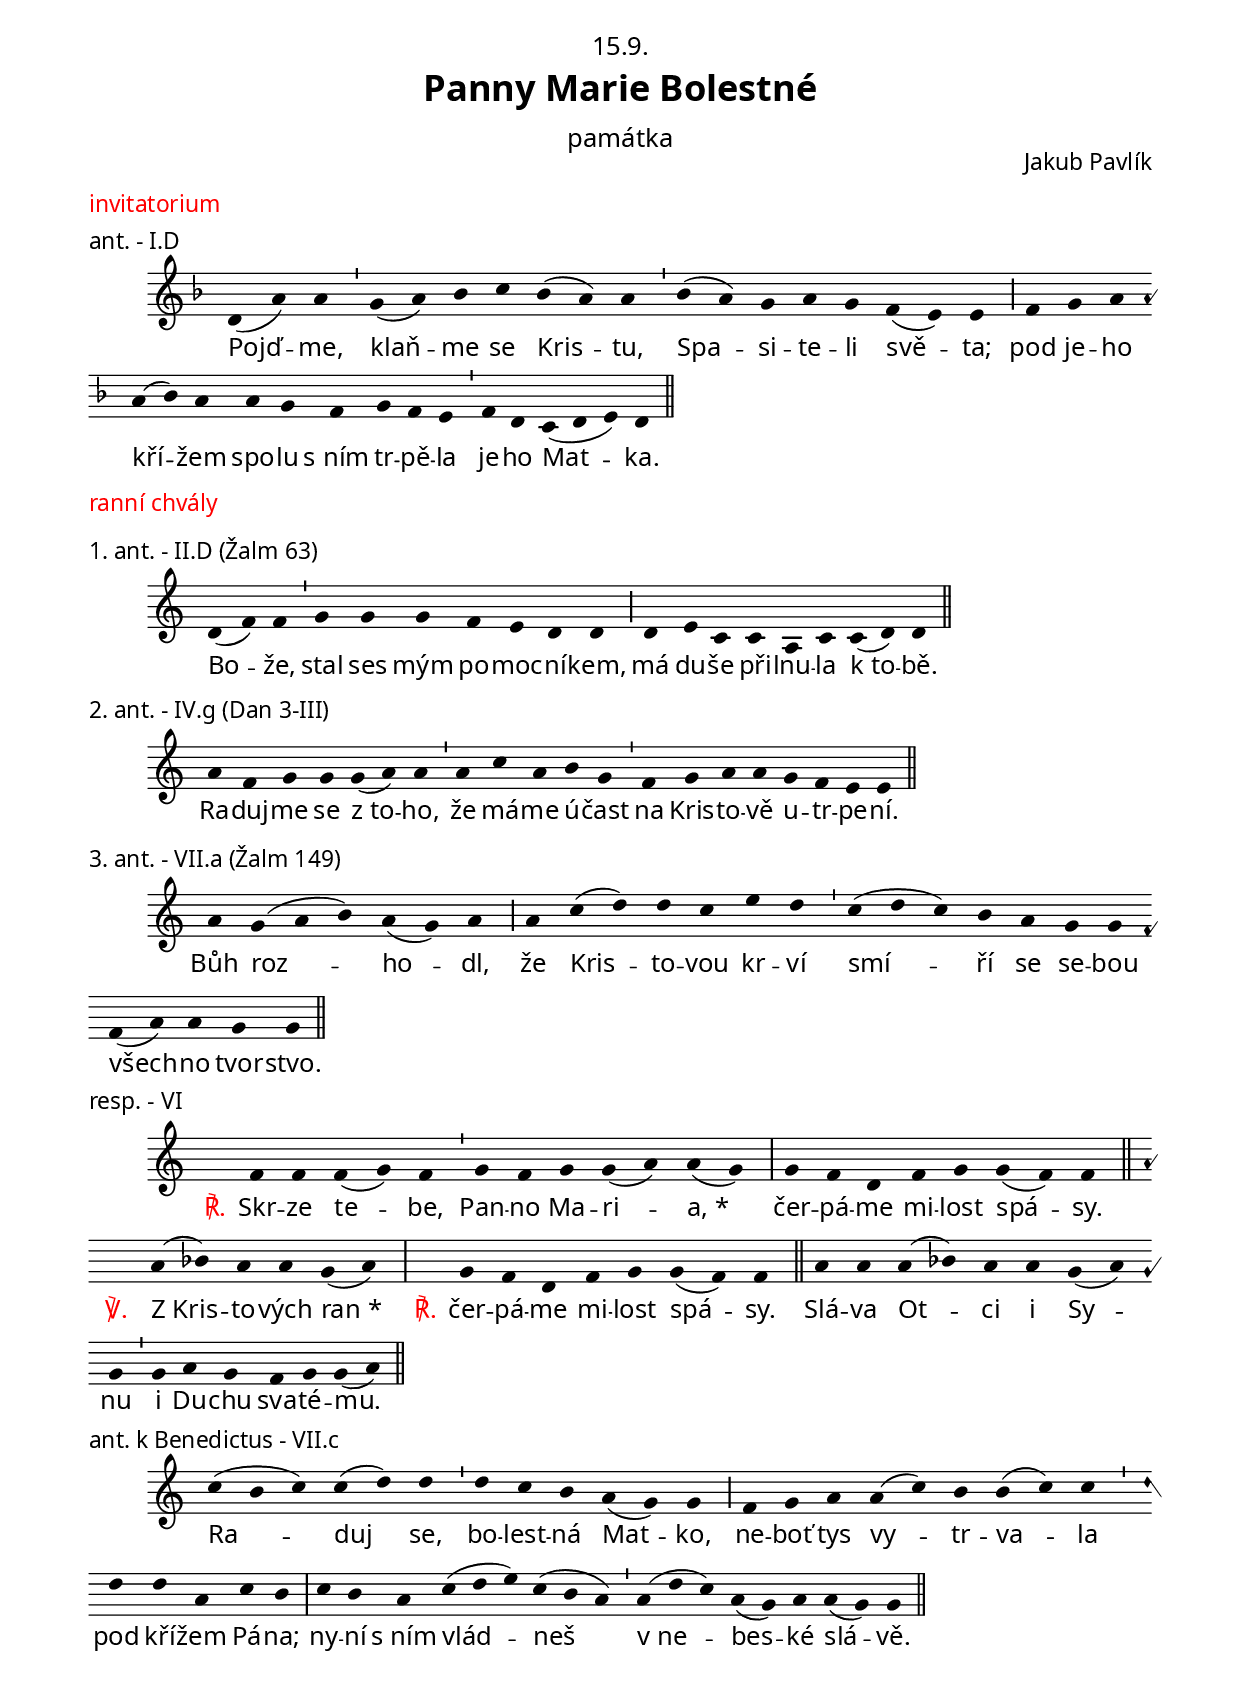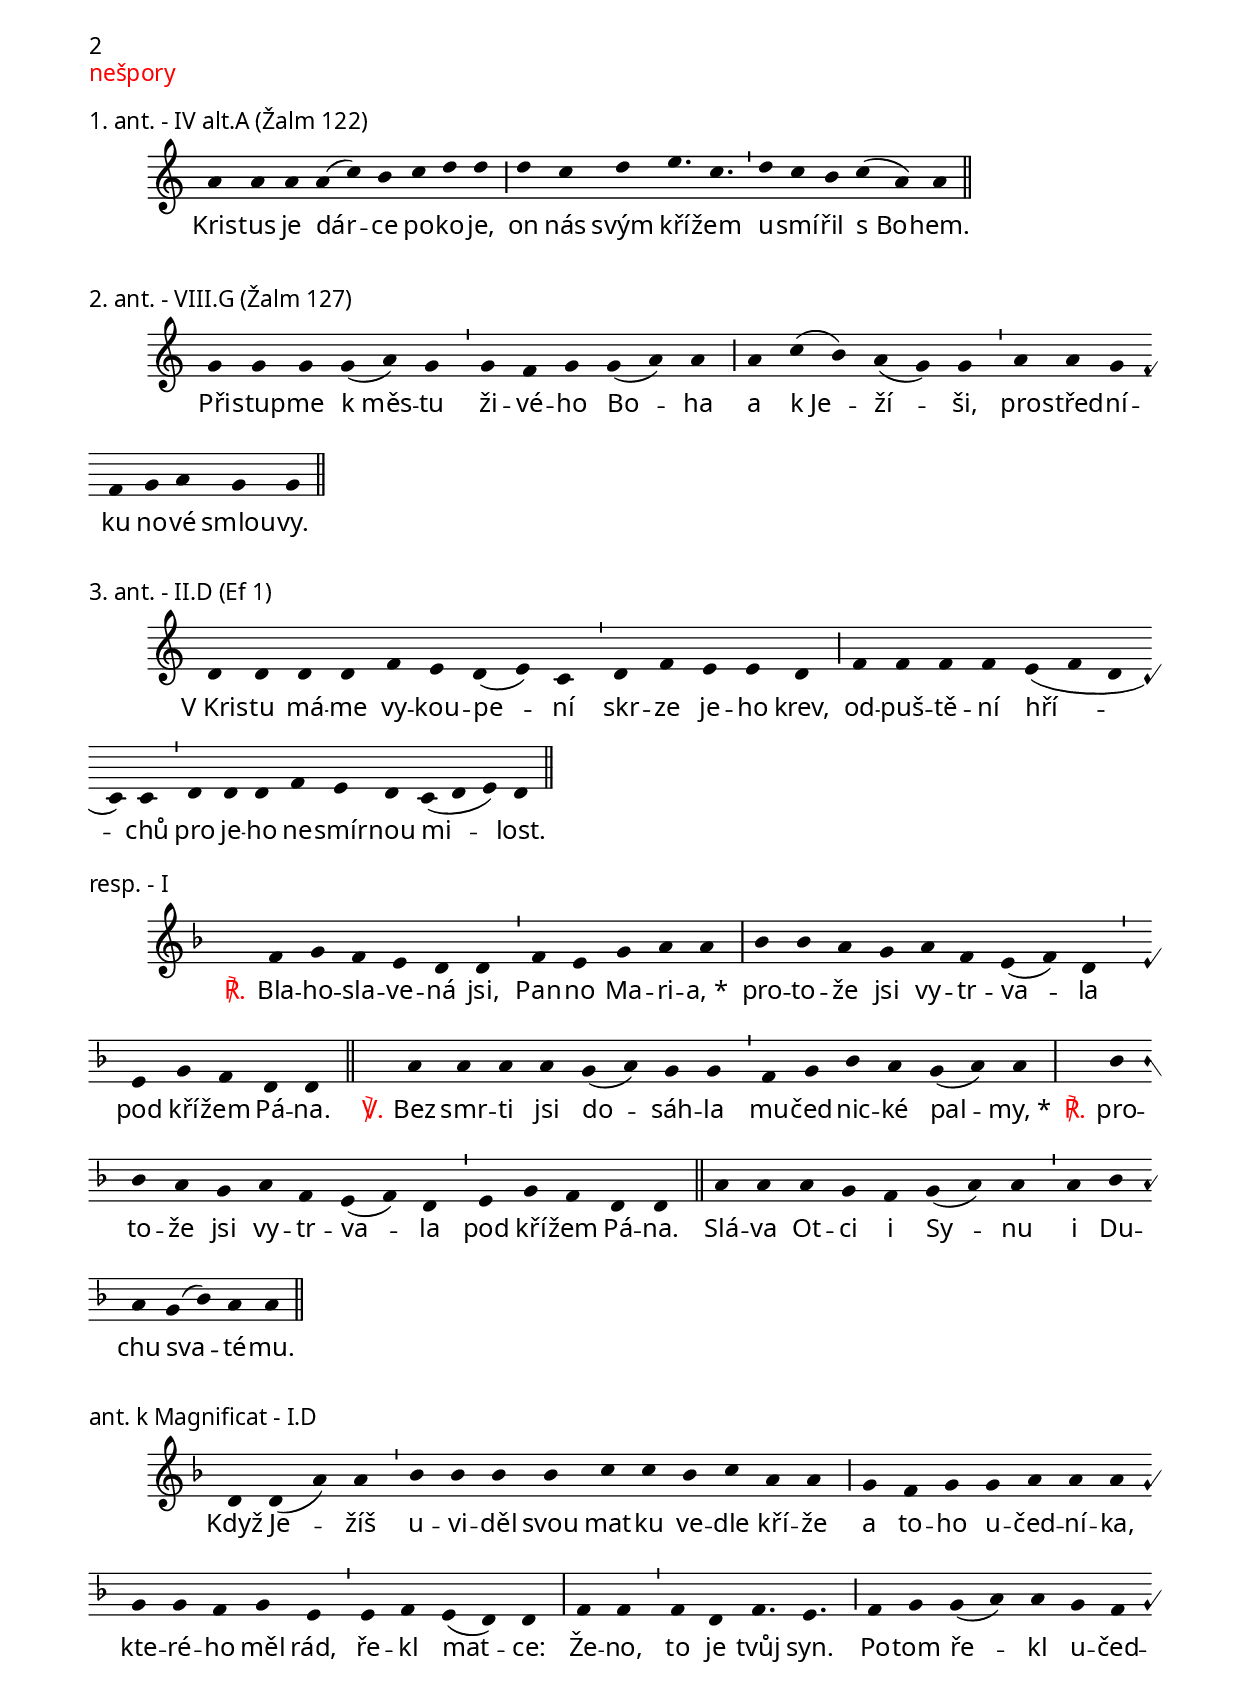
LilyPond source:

\version "2.15.40"

\include "../spolecne.ly"
\include "../dilyresponsorii.ly"

\header {
  title = \markup\titleSvatek
            "Panny Marie Bolestné"
            památka
            15.9.
  composer = "Jakub Pavlík"
}

\markup {\nadpisHodinka {"invitatorium"}}

\score {
  \relative c' {
    \choralniRezim
    \key f \major
    d4( a') a \barMin g( a) bes c bes( a) a \barMin
    bes( a) g a g f( e) e \barMaior
    f g a a( bes) a a g f g f e \barMin
    f d c( d e) d \barFinalis
  }
  \addlyrics {
    Pojď -- me, klaň -- me se Kris -- tu,
    Spa -- si -- te -- li svě -- ta;
    pod je -- ho kří -- žem
    spo -- lu s_ním tr -- pě -- la je -- ho Mat -- ka.
  }
  \header {
    quid = "ant."
    modus = "I"
    differentia = "D"
    psalmus = ""
    id = "invit"
    fial = "sanktoral/0624narozenikrtitele.ly#invit?zacatek"
    piece = \markup {\sestavTitulekBezZalmu}
  }
}

\markup {\nadpisHodinka {"ranní chvály"}}

\score {
  \relative c' {
    \choralniRezim
    d4( f) f \barMin g g g f e d d \barMaior
    d e c c a c c( d) d \barFinalis
  }
  \addlyrics {
    Bo -- že, stal ses mým po -- moc -- ní -- kem,
    má du -- še při -- lnu -- la k_to -- bě.
  }
  \header {
    quid = "1. ant."
    modus = "II"
    differentia = "D"
    psalmus = "Žalm 63"
    id = "rch-a1"
    piece = \markup {\sestavTitulek}
  }
}

\score {
  \relative c'' {
    \choralniRezim
    a4 f g g g( a) a \barMin
    a c a b g \barMin
    f g a a g f e e \barFinalis
  }
  \addlyrics {
    Ra -- duj -- me se z_to -- ho,
    že má -- me ú -- čast
    na Kris -- to -- vě u -- tr -- pe -- ní.
  }
  \header {
    quid = "2. ant."
    modus = "IV"
    differentia = "g"
    psalmus = "Dan 3-III"
    id = "rch-a2"
    piece = \markup {\sestavTitulek}
  }
}

\score {
  \relative c'' {
    \choralniRezim
    a4 g( a b) a( g) a \barMaior
    a c( d) d c e d \barMin
    c( d c) b a g g f( a) a g g \barFinalis
  }
  \addlyrics {
    Bůh roz -- ho -- dl,
    že Kris -- to -- vou kr -- ví
    smí -- ří se se -- bou všech -- no tvor -- stvo.
  }
  \header {
    quid = "3. ant."
    modus = "VII"
    differentia = "a"
    psalmus = "Žalm 149"
    id = "rch-a3"
    piece = \markup {\sestavTitulek}
  }
}

\score {
  \relative c' {
    \choralniRezim

    % R
    \neviditelna f
    f4 f f( g) f \barMin g f g g( a) a( g) \barMax
    g f d f g g( f) f \barFinalis
    % V
    \neviditelna a
    a( bes) a a g( a) \barMax
    % R
    \neviditelna f
    g f d f g g( f) f \barFinalis
    % Slava
    \respVIdoxologie \barFinalis
  }
  \addlyrics {
    \Response Skr -- ze te -- be, Pan -- no Ma -- ri -- a,_*
    čer -- pá -- me mi -- lost spá -- sy.
    \Verse Z_Kris -- to -- vých ran_*
    \Response čer -- pá -- me mi -- lost spá -- sy.
    \textRespDoxologie
  }
  \header {
    quid = "resp."
    modus = "VI"
    id = "rch-r"
    piece = \markup {\sestavTitulekResp}
  }
}

\score {
  \relative c'' {
    \choralniRezim
    c4( b c) c( d) d \barMin
    d c b a( g) g \barMaior
    f g a a( c) b b( c) c \barMin
    d d a c b \barMax

    c b a c( d e) c( b a) \barMin
    a( d c) a( g) a a( g) g \barFinalis
  }
  \addlyrics {
    Ra -- duj se, bo -- lest -- ná Mat -- ko,
    ne -- boť tys vy -- tr -- va -- la pod kří -- žem Pá -- na;
    ny -- ní s_ním vlád -- neš
    v_ne -- bes -- ké slá -- vě.
  }
  \header {
    quid = "ant. k Benedictus"
    modus = "VII"
    differentia = "c"
    psalmus = ""
    placet = "půjde lépe - chybí jí kus spádu a zpěvnosti"
    id = "rch-aben"
    fons = "melodie vznikla upravováním melodie 1. ant. r.ch. z Nanebevzetí"
    piece = \markup {\sestavTitulekBezZalmu}
  }
}

\pageBreak % ZLOM

\markup {\nadpisHodinka {"nešpory"}}

\score {
  \relative c'' {
    \choralniRezim
    a4 a a a( c) b c d d \barMaior
    d c d e4. c \barMin d4 c b c( a) a \barFinalis
  }
  \addlyrics {
    Kris -- tus je dár -- ce po -- ko -- je,
    on nás svým kří -- žem u -- smí -- řil s_Bo -- hem.
  }
  \header {
    quid = "1. ant."
    modus = "IV alt"
    differentia = "A"
    psalmus = "Žalm 122"
    id = "ne-a1"
    piece = \markup {\sestavTitulek}
  }
}

\score {
  \relative c'' {
    \choralniRezim
    g4 g g g( a) g \barMin
    g f g g( a) a \barMaior
    a c( b) a( g) g \barMin
    a a g f g a g g \barFinalis
  }
  \addlyrics {
    Při -- stup -- me k_měs -- tu
    ži -- vé -- ho Bo -- ha
    a k_Je -- ží -- ši,
    pro -- střed -- ní -- ku no -- vé smlou -- vy.
  }
  \header {
    quid = "2. ant."
    modus = "VIII"
    differentia = "G"
    psalmus = "Žalm 127"
    id = "ne-a2"
    piece = \markup {\sestavTitulek}
  }
}

\score {
  \relative c' {
    \choralniRezim
    d4 d d d f e d( e) c \barMin
    d f e e d \barMaior
    f f f f e( f d c) c \barMin
    d d d f e d c( d e) d \barFinalis
  }
  \addlyrics {
    V_Kris -- tu má -- me vy -- kou -- pe -- ní
    skr -- ze je -- ho krev,
    od -- puš -- tě -- ní hří -- chů
    pro je -- ho ne -- smír -- nou mi -- lost.
  }
  \header {
    quid = "3. ant."
    modus = "II"
    differentia = "D"
    psalmus = "Ef 1"
    id = "ne-a3"
    piece = \markup {\sestavTitulek}
  }
}

\score {
  \relative c' {
    \choralniRezim
    \key f \major

    % R
    \neviditelna f
    f g f e d d \barMin f e g a a \barMax
    bes bes a g a f e( f) d \barMin e g f d d \barFinalis
    % V
    \neviditelna g
    a4 a a a g( a) g g \barMin f g bes a g( a) a \barMax
    % R
    \neviditelna a
    bes bes a g a f e( f) d \barMin e g f d d \barFinalis
    % Slava
    a' a a g f g( a) a \barMin a bes a g( bes) a a \barFinalis
  }
  \addlyrics {
    \Response Bla -- ho -- sla -- ve -- ná jsi, Pan -- no Ma -- ri -- a,_*
    pro -- to -- že jsi vy -- tr -- va -- la pod kří -- žem Pá -- na.
    \Verse Bez smr -- ti jsi do -- sáh -- la mu -- čed -- nic -- ké pal -- my,_*
    \Response pro -- to -- že jsi vy -- tr -- va -- la pod kří -- žem Pá -- na.
    \textRespDoxologie
  }
  \header {
    quid = "resp."
    modus = "I"
    placet = "zkusit tradiční nápěv"
    id = "ne-r"
    piece = \markup {\sestavTitulekResp}
  }
}

\score {
  \relative c' {
    \choralniRezim
    \key f \major
    d4 d( a') a \barMin bes bes bes bes c c bes c a a \barMaior
    g f g g a a a g g f g e \barMin
    e f e( d) d \barMax
    f f \barMin f d f4. e \barMaior
    f4 g g( a) a g f g f e \barMin
    d c d( f e) d d \barFinalis
  }
  \addlyrics {
    Když Je -- žíš u -- vi -- děl svou mat -- ku ve -- dle kří -- že
    a to -- ho u -- čed -- ní -- ka, kte -- ré -- ho měl rád,
    ře -- kl mat -- ce:
    Že -- no, to je tvůj syn.
    Po -- tom ře -- kl u -- čed -- ní -- ko -- vi:
    To je tvá mat -- ka.
  }
  \header {
    quid = "ant. k Magnificat"
    modus = "I"
    differentia = "D"
    psalmus = ""
    id = "ne-amag"
    piece = \markup {\sestavTitulekBezZalmu}
  }
}